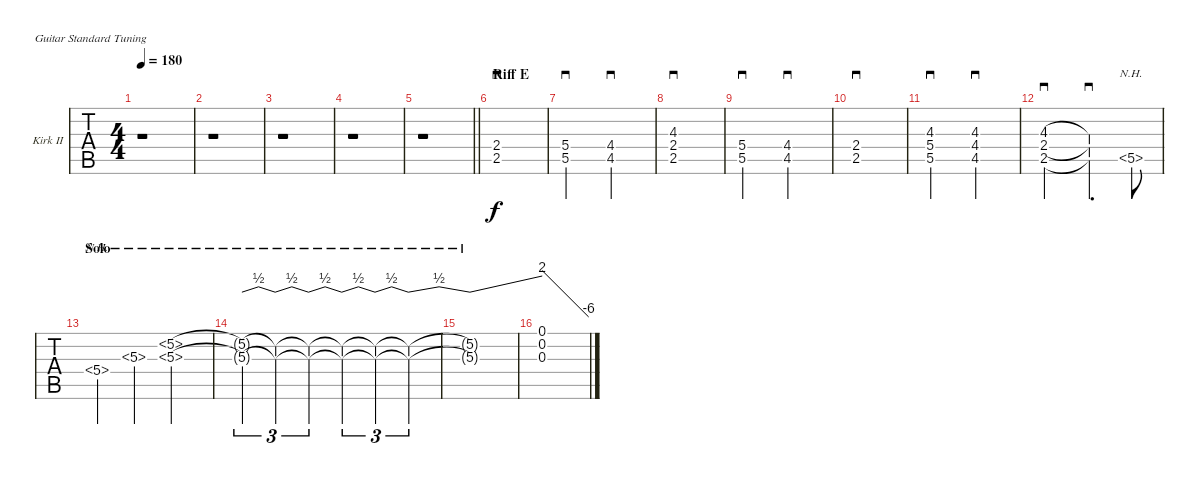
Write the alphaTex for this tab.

\bracketExtendMode groupsimilarinstruments
\firstSystemTrackNameOrientation horizontal
\otherSystemsTrackNameOrientation horizontal
\track ("Lead" "Kirk II") {instrument overdrivenguitar}
\staff {tabs}
\tuning (E4 B3 G3 D3 A2 E2)
\ts (4 4)
\tempo 180
\clef g2
\ks c
r.1{dy f} |
r.1 |
r.1 |
r.1 |
\barLineRight lightlight
r.1 |
\section ("" "Riff E")
(2.4 2.5).1{sd} |
(5.4 5.5).2{sd} (4.4 4.5).2{sd} |
(4.3 2.4 2.5).1{sd} |
(5.4 5.5).2{sd} (4.4 4.5).2{sd} |
(2.4 2.5).1{sd} |
(4.3 5.4 5.5).2{sd} (4.3 4.4 4.5).2{sd} |
(4.3 2.4 2.5).2{sd} (2.5{t} 2.4{t} 4.3{t}).4{d sd} 5.5{nh}.8 |
\section ("" "Solo")
5.4{nh}.4 5.3{nh}.4 (5.2{nh} 5.3{nh}).2 |
(5.2{nh t} 5.3{nh t}).4{tu (3 2) tbe (dip default 0 0 29.4 2 59.4 0)} (5.2{nh t} 5.3{nh t}).4{tu (3 2) tbe (dip default 0 0 29.4 2 59.4 0)} (5.2{nh t} 5.3{nh t}).4{tu (3 2) tbe (dip default 0 0 29.4 2 59.4 0)} (5.2{nh t} 5.3{nh t}).4{tu (3 2) tbe (dip default 0 0 29.4 2 59.4 0)} (5.2{nh t} 5.3{nh t}).4{tu (3 2) tbe (dip default 0 0 29.4 2 59.4 0)} (5.2{nh t} 5.3{nh t}).4{tu (3 2) tbe (dip default 0 0 29.4 2 59.4 0)} |
(5.2{nh t} 5.3{nh t}).1{tbe (dive default 0 0 30.599999999999998 8)} |
(0.2 0.3 0.1).1{tbe (dive default 0 16 60 -24)}
